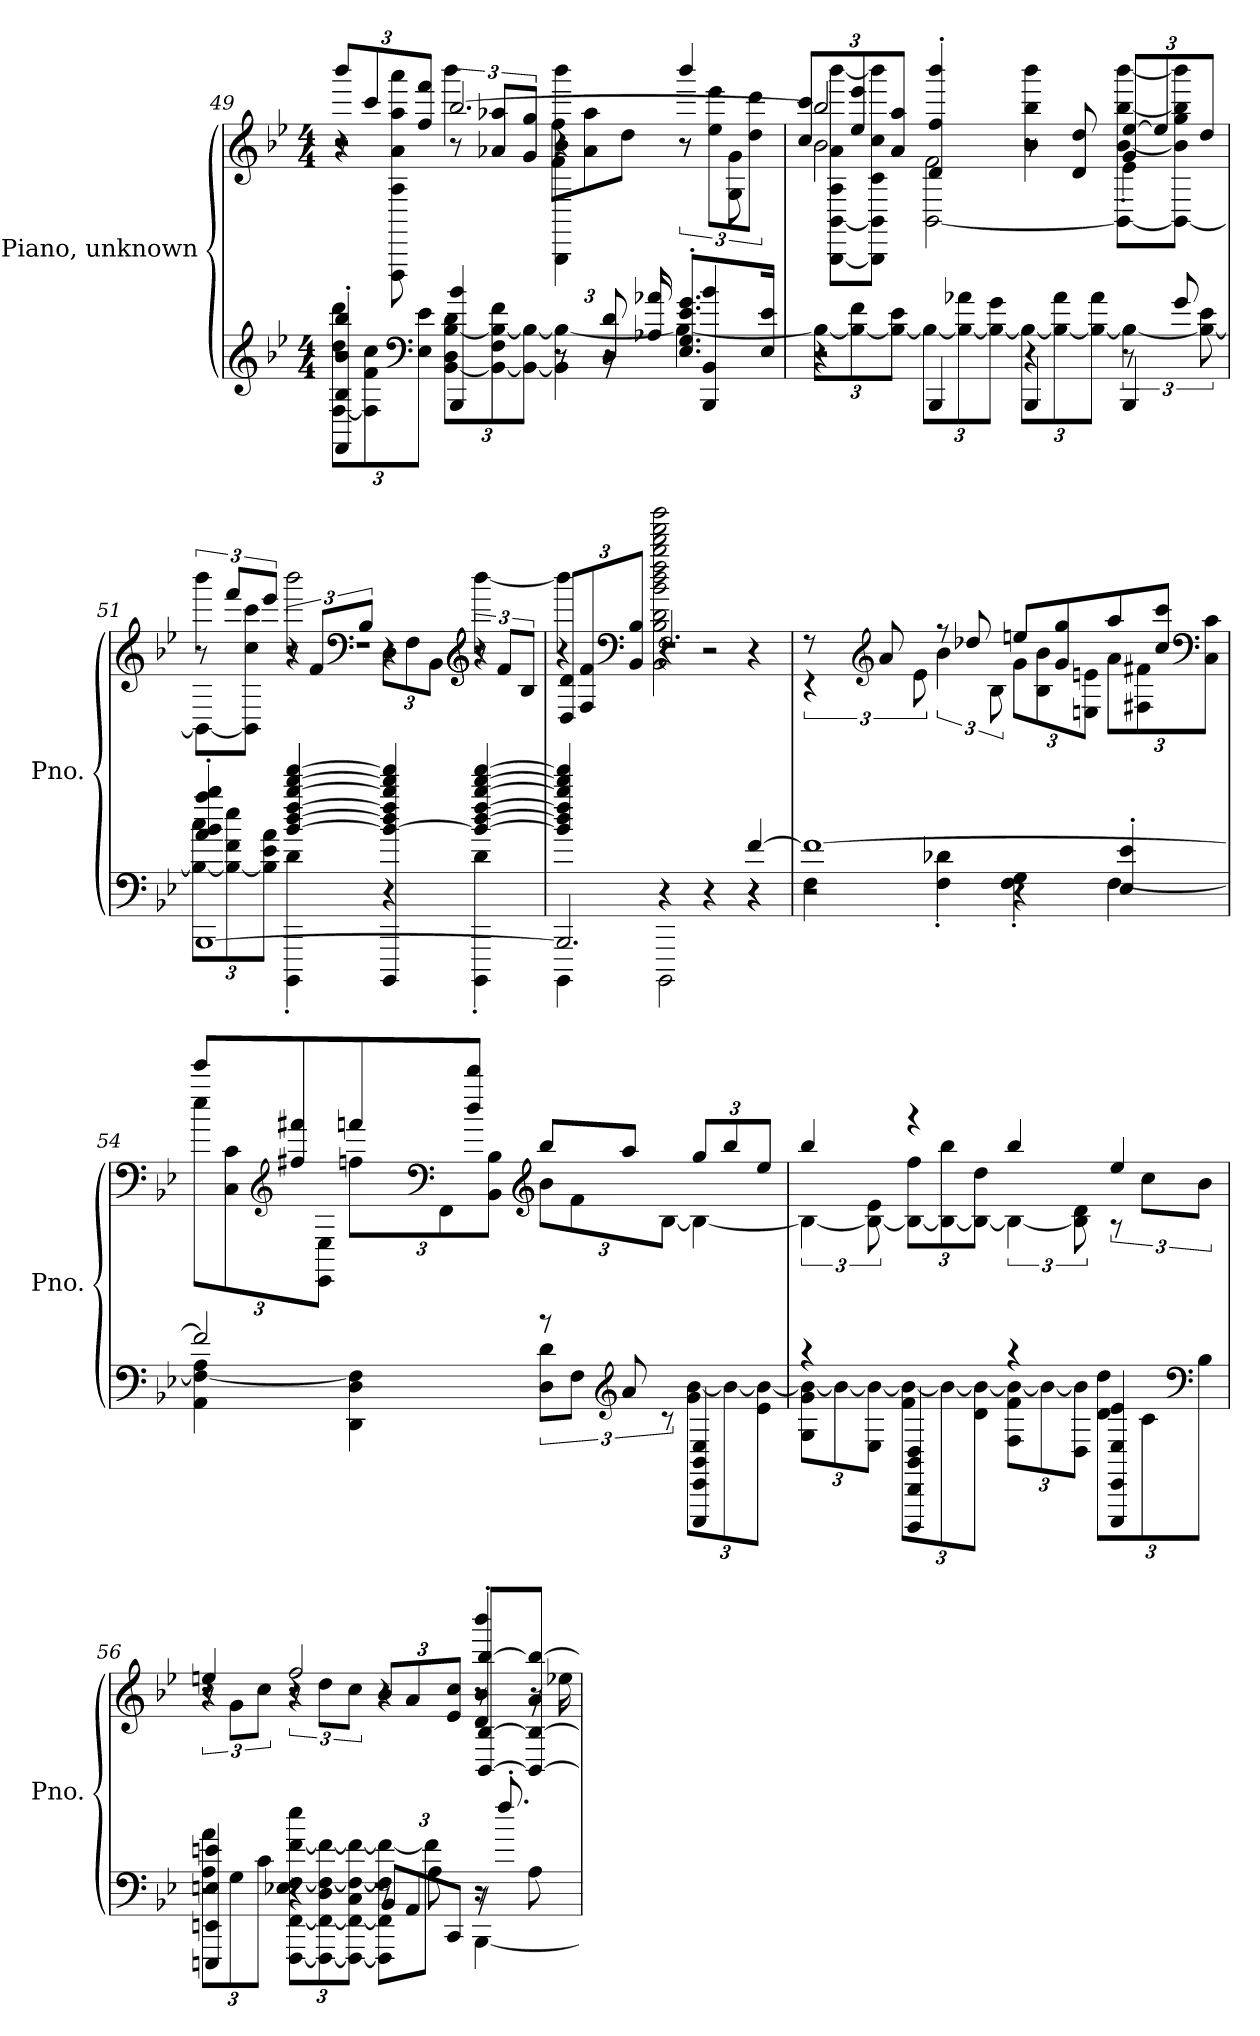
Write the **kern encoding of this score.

**kern	**kern
*part1	*part1
*staff2	*staff1
*I"Piano, unknown	*
*I'Pno.	*
!!LO:LB:g=z
*clefG2	*clefG2
*k[b-e-]	*k[b-e-]
*M4/4	*M4/4
=49	=49
*^	*^
*	*	*	*^
*	*Xbrackettup	*	*	*Xbrackettup
*	*^	*	*	*^
4FF/' 4B-/' 4b-/' 4bb-/'	[12F\ 12dd\ 12ddd\L	2r	4r	2r	12bbb-/L	8r
.	12F\] 12f\ 12cc\	.	.	.	12ccc/	.
.	.	.	.	.	.	8FFF\ 8A\ 8a\ 8aa\ 8aaa\
*clefF4	*	*	*	*	*	*
.	12E-\ 12e-\J	.	.	.	12ff/ 12fff/J	.
*	*	*	*	*	*brackettup	*
4BBB-/ 4b-/	[12BB-\ 12D\ [12B-\ 12d\L	.	[2.bb-/	.	12r	4bbb-\
.	12BB-\_ 12F\ 12B-\_ 12f\	.	.	.	12a-X/ 12aa-X/L	.
.	12BB-\_ 12B-\_J	.	.	.	12g/ 12gg/J	.
*	*	*	*	*	*	*Xbrackettup
8r	4BB-\] 4B-\_	8r	.	4BBB-\ 4b-\ 4bbb-\	4r	12f\ 12ff\L
.	.	.	.	.	.	12a-\ 12aa-\
16r	.	8D/ 8d/	.	.	.	.
.	.	.	.	.	.	12dd\J
16A-X/ 16a-X/	.	.	.	.	.	.
*	*	*	*	*	*	*brackettup
8.E-/' 8.G/' 8.e-/' 8.g/'L	4B-\_	4BBB-/ 4BB-/ 4b-/	.	8r	4bbb-/	12r
.	.	.	.	.	.	12ee-\ 12eee-\L
.	.	.	.	8G\ 8g\	.	.
.	.	.	.	.	.	12dd\ 12ddd\J
16E-/ 16e-/Jk	.	.	.	.	.	.
!!LO:LB:g=z	!!	!!	!!
=50	=50	=50	=50	=50	=50	=50
*	*	*	*	*	*Xbrackettup	*
4r	12B-\L_	2r	2bb-/]	2b-\	12cc/ 12ccc/L	[8BBB-\ [8BB-\ 8A\ 8a\ [8bbb-\L
.	12B-\_ 12f\	.	.	.	12ee-/ 12eee-/	.
.	.	.	.	.	.	8BBB-\] 8BB-\] 8c\ 8cc\ 8bbb-\]J
.	12B-\_ 12e-\J	.	.	.	12a/ 12aa/J	.
4BBB-/	12B-\L_	.	.	.	4d/' 4ff/' 4bbb-/'	[2BB-\ 2f\
.	12B-\_ 12a-X\	.	.	.	.	.
.	12B-\_ 12g\J	.	.	.	.	.
4BBB-/	12B-\L_	4r	2r	4b-\ 4bb-\ 4bbb-\	8r	.
.	12B-\_ 12a-\	.	.	.	.	.
.	.	.	.	.	8d/ 8dd/	.
.	12B-\_ 12a-\J	.	.	.	.	.
*	*brackettup	*	*	*	*	*
8r	6B-\_	4BBB-/	.	4e-'\	12g/ [12ee-/L	8BB-\_ [8b-\ [8bb-\ [8bbb-\L
.	.	.	.	.	12ee-/]	.
8g/	.	.	.	.	.	8BB-\_ 8b-\] 8gg\ 8bb-\] 8bbb-\]J
.	12B-\_ 12e-\	.	.	.	12dd/J	.
=51	=51	=51	=51	=51	=51	=51
*	*Xbrackettup	*	*	*	*brackettup	*
4a/' 4b-/' 4aa/' 4bb-/'	12B-\_ 12cc\L	[1BBB-	1r	4bbb-\	12r	8BB-\L_
.	12B-\_ 12f\ 12ee-\	.	.	.	12fff/L	.
.	.	.	.	.	.	8BB-\] 8cc\ 8ccc\J
.	12B-\] 12e-\ 12a\J	.	.	.	12eee-/J	.
[4b-/ [4dd/ [4ff/ [4bb-/ [4ddd/ [4fff/	4BBBB-\' 4d\'	.	.	2bbb-\	12r	4r
.	.	.	.	.	12f/L	.
*	*	*	*clefF4	*	*	*
.	.	.	.	.	12B-/J	.
*	*	*	*	*	*	*Xbrackettup
4BBBB-/ 4b-/_ 4dd/] 4ff/] 4bb-/] 4ddd/] 4fff/]	4r	.	.	.	4r	12D\L
.	.	.	.	.	.	12F\
.	.	.	.	.	.	12BB-\J
*	*	*	*clefG2	*	*	*
*	*	*	*	*	*brackettup	*
4b-/_ [4dd/ [4ff/ [4bb-/ [4ddd/ [4fff/	4BBBB-\' 4d\'	.	.	[4bbb-\	12r	4r
.	.	.	.	.	12f/L	.
.	.	.	.	.	12B-/J	.
!!LO:LB:g=z	!!	!!	!!
=52	=52	=52	=52	=52	=52	=52
*	*	*	*	*	*Xbrackettup	*
4b-/] 4dd/] 4ff/] 4bb-/] 4ddd/] 4fff/]	4BBBB-\	2.BBB-/]	1r	4bbb-\]	12D/ 12d/L	4r
.	.	.	.	.	12F/ 12f/	.
*	*	*	*clefF4	*	*	*
.	.	.	.	.	12BB-/ 12B-/J	.
4r	2BBBB-\	.	.	4r	2.F/	2BB-\ 2B-\ 2d\ 2b-\ 2dd\ 2ff\ 2bb-\ 2ddd\ 2fff\ 2bbb-\
4r	.	.	.	2r	.	.
[4f/	4r	4r	.	.	.	4r
*	*	*	*	*v	*v	*v
=53	=53	=53	=53	=53
*	*	*	*	*brackettup
1f_	4F\	2r	8r	6r
*	*	*	*clefG2	*
.	.	.	8a/	.
.	.	.	.	12e-\
.	4F\' 4d-X\'	.	8r	6b-\
.	.	.	8dd-X/	.
.	.	.	.	12B-\
*	*	*	*	*Xbrackettup
.	4F\' 4G\'	4r	8een/L	12g\L
.	.	.	.	12B-\ 12b-\
.	.	.	8g/ 8gg/	.
.	.	.	.	12En\ 12en\J
.	[4F\	4E-/' 4e-/'	8aa/	12a\L
.	.	.	.	12F#X\ 12f#X\
.	.	.	8cc/ 8ccc/J	.
*	*	*	*clefF4	*
.	.	.	.	12C\ 12c\J
*	*v	*v	*	*
!!LO:LB:g=z	!!
=54	=54	=54	=54
2f/]	4AA\ 4F\_ 4A\	8eee-/L	12ee-\L
.	.	.	12C\ 12c\
*	*	*clefG2	*
.	.	8ff#X/ 8fff#X/	.
.	.	.	12EE-\ 12E-\J
.	4DD\ 4D\ 4F\]	8fffn/	12ffn\L
*	*	*clefF4	*
.	.	.	12FF\
.	.	8dd/ 8ddd/J	.
.	.	.	12BB-\ 12B-\J
*	*	*clefG2	*
*	*brackettup	*	*
8r	12D\ 12d\L	8bb-/L	12b-\L
.	12F\J	.	12f\
*clefG2	*	*	*
8a/	.	8aa/J	.
.	12r	.	[12B-\J
*	*Xbrackettup	*	*
4EEE-/ 4EE-/ 4BB-/ 4E-/	12g\ [12b-\L	12gg/L	4B-\_
.	12b-\_	12bb-/	.
.	12e-\ 12b-\_J	12ee-/J	.
!!LO:PB:g=z	!!
=55	=55	=55	=55
*	*	*	*brackettup
4r	12G\ 12g\ 12b-\_L	4bb-/	6B-\_
.	12b-\_	.	.
.	12E-\ 12b-\_J	.	12B-\_ 12e-\
*	*	*	*Xbrackettup
4DDD/ 4DD/ 4BB-/ 4D/	12f\ 12b-\_L	4r	12B-\_ 12ff\L
.	12b-\_	.	12B-\_ 12bb-\
.	12d\ 12b-\_J	.	12B-\_ 12dd\J
*	*	*	*brackettup
4r	12F\ 12f\ 12b-\_L	4bb-/	6B-\_
.	12b-\_	.	.
.	12D\ 12b-\]J	.	12B-\] 12d\
4EEE-/ 4EE-/ 4E-/ 4e-/	12d\ 12dd\L	4ee-/	12r
.	12c\	.	12cc\L
*clefF4	*	*	*
.	12B-\J	.	12b-\J
=56	=56	=56	=56
*^	*^	*	*^
1r	12A\ 12a\L	4EEEn/ 4EEn/ 4En/ 4en/	2r	4r	12r	4een/
.	12G\	.	.	.	12g\L	.
.	12c\J	.	.	.	12cc\J	.
.	[12FFF\ [12FF\ 12E-X\ [12F\ [12f\ 12ee-\L	4r	.	2ff/	12r	4r
.	12FFF\_ 12FF\_ 12D\ 12F\_ 12f\_	.	.	.	12dd\L	.
.	12FFF\_ 12FF\_ 12C\ 12F\_ 12f\_J	.	.	.	12cc\J	.
*	*	*	*	*	*	*Xbrackettup
.	8FFF\] 8FF\] 8F\] 8f\_L	12BB-/L	8r	.	4r	12b-/L
.	.	12AA/	.	.	.	12a/
.	8f\J]	.	8A\	.	.	.
.	.	12CC/J	.	.	.	12e-/ 12cc/J
.	8r	16r	[4BBB-\	4d/' 4b-/' 4bbb-/'	8r	[8BB-/ [8B-/ [8bb-/L
.	.	8.ff'/	.	.	.	.
.	8A\	.	.	.	16r	8BB-/_ 8B-/_ 8a/ 8bb-/_J
.	.	.	.	.	16ee-X\	.
*v	*v	*v	*v	*	*	*
*	*v	*v	*v
=	=
*-	*-
